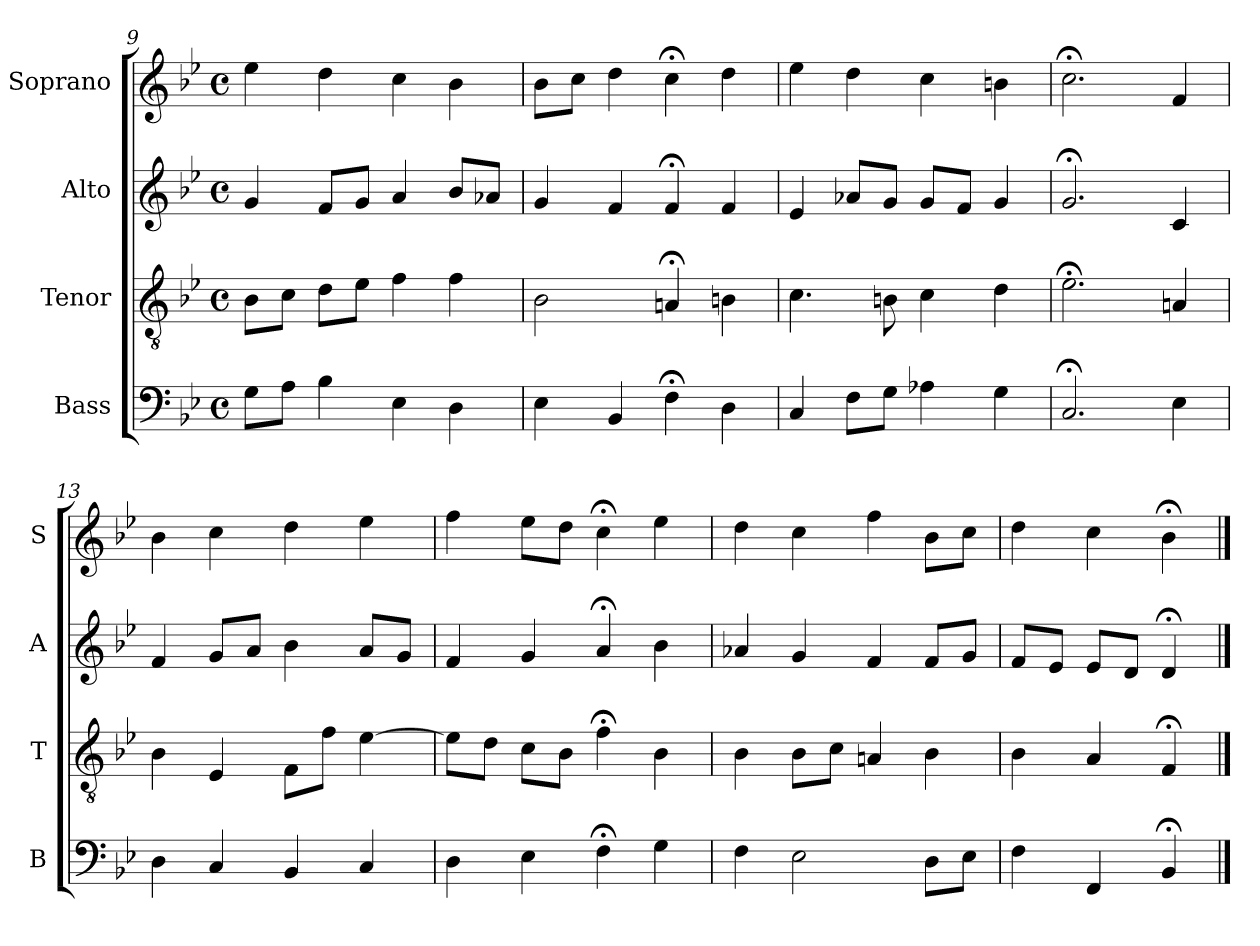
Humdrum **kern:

**kern	**kern	**kern	**kern
*part4	*part3	*part2	*part1
*staff4	*staff3	*staff2	*staff1
*I"Bass	*I"Tenor	*I"Alto	*I"Soprano
*I'B	*I'T	*I'A	*I'S
*clefF4	*clefGv2	*clefG2	*clefG2
*k[b-e-]	*k[b-e-]	*k[b-e-]	*k[b-e-]
*B-:	*B-:	*B-:	*B-:
*M4/4	*M4/4	*M4/4	*M4/4
*met(c)	*met(c)	*met(c)	*met(c)
=9	=9	=9	=9
8GL	8B-L	4g	4ee-
8AJ	8cJ	.	.
4B-	8dL	8fL	4dd
.	8e-J	8gJ	.
4E-	4f	4a	4cc
4D	4f	8b-L	4b-
.	.	8a-XJ	.
=10	=10	=10	=10
4E-	2B-	4g	8b-L
.	.	.	8ccJ
4BB-	.	4f	4dd
4F;<	4An;<	4f;<	4cc;<
4Di	4Bni	4fi	4ddi
=11	=11	=11	=11
4C	4.c	4e-	4ee-
8FL	.	8a-XL	4dd
8GJ	8Bn	8gJ	.
4A-X	4c	8gL	4cc
.	.	8fJ	.
4G	4d	4g	4bn
=12	=12	=12	=12
2.C;<	2.e-;<	2.g;<	2.cc;<
4E-	4An	4c	4f
=13	=13	=13	=13
4D	4B-	4f	4b-
4C	4E-	8gL	4cc
.	.	8aJ	.
4BB-	8FL	4b-	4dd
.	8fJ	.	.
4Ci	[4e-i	8aiL	4ee-i
.	.	8gJ	.
=14	=14	=14	=14
4D	8e-L]	4f	4ff
.	8dJ	.	.
4E-	8cL	4g	8ee-L
.	8B-J	.	8ddJ
4F;<	4f;<	4a;<	4cc;<
4G	4B-	4b-	4ee-
=15	=15	=15	=15
4F	4B-	4a-X	4dd
2E-	8B-L	4g	4cc
.	8cJ	.	.
.	4An	4f	4ff
8DL	4B-	8fL	8b-L
8E-J	.	8gJ	8ccJ
=16	=16	=16	=16
4F	4B-	8fL	4dd
.	.	8e-J	.
4FF	4A	8e-L	4cc
.	.	8dJ	.
4BB-;<	4F;<	4d;<	4b-;<
==	==	==	==
*-	*-	*-	*-
